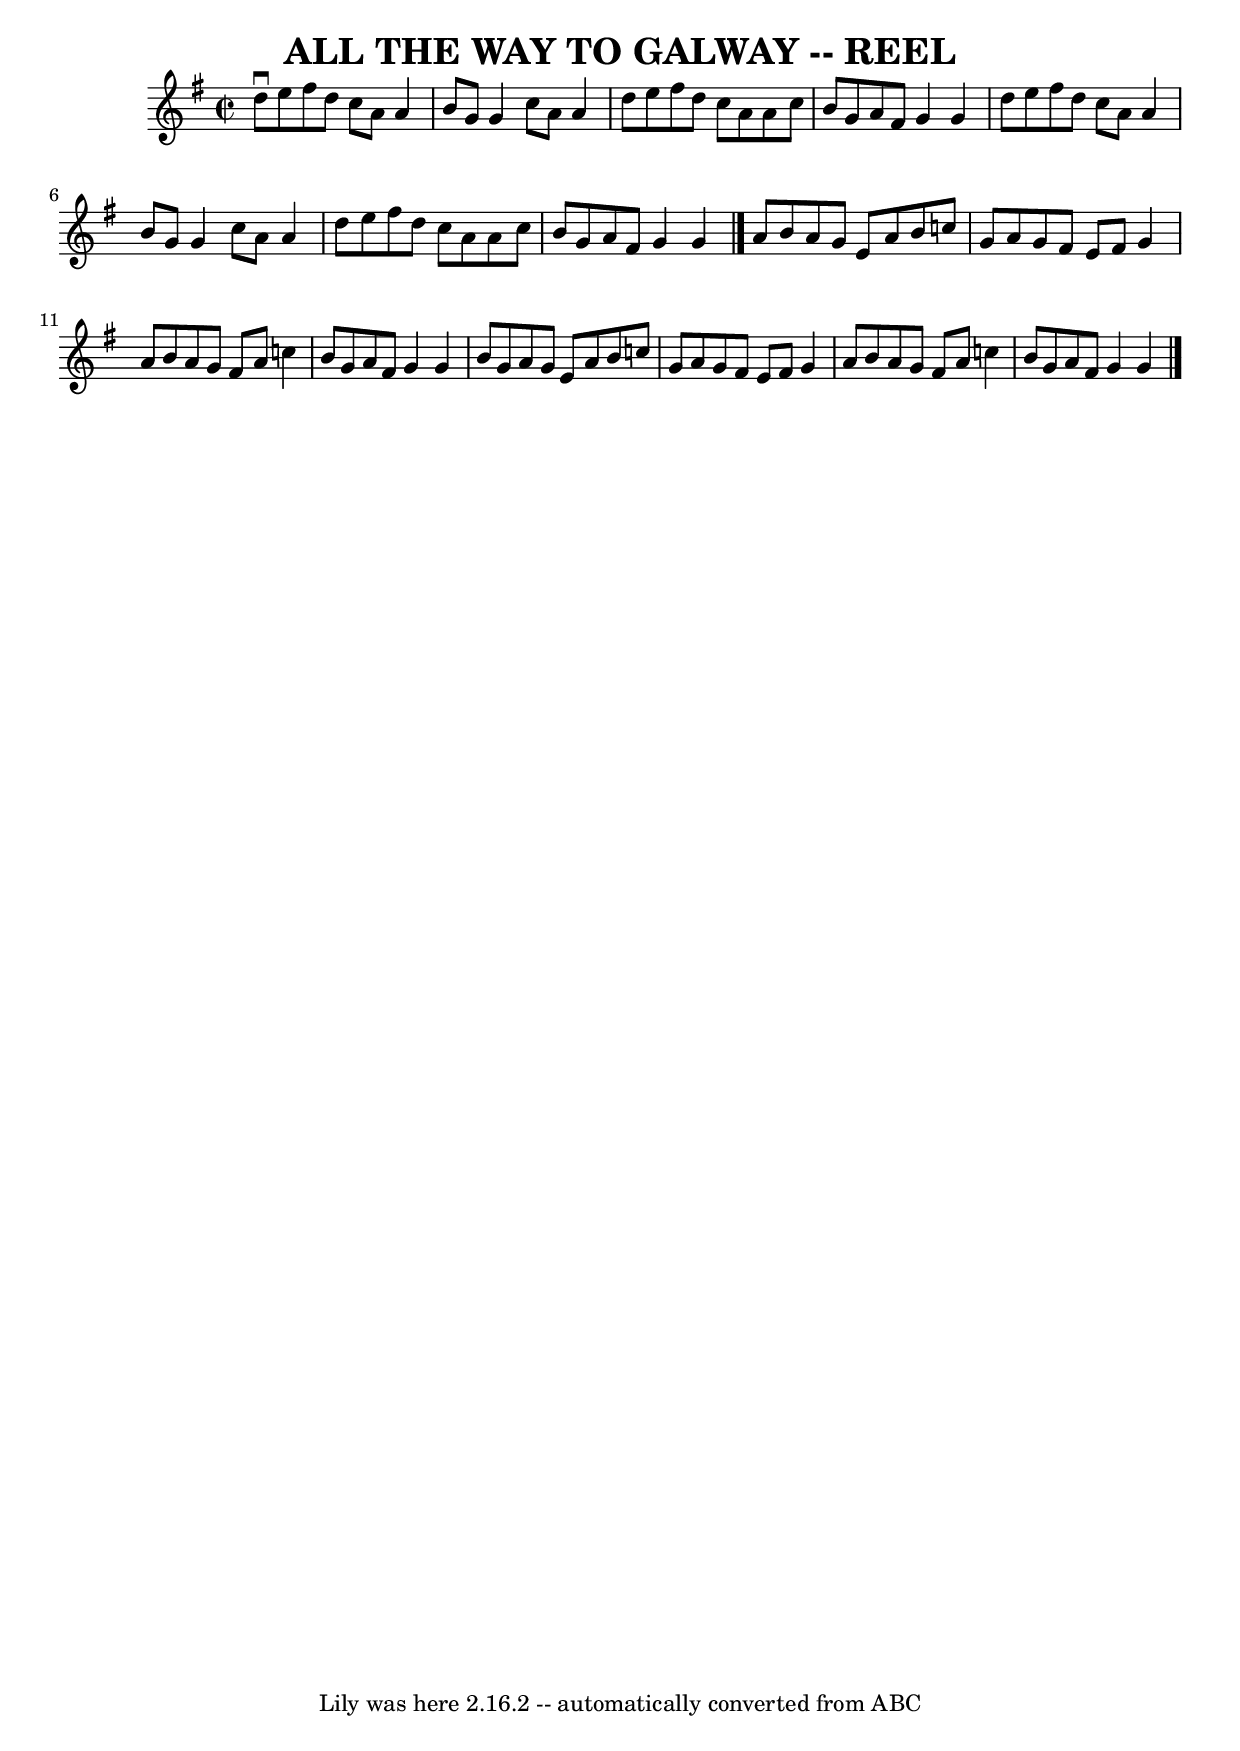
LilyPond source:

\version "2.7.40"
\include "Mammoth.ily"
\header {
	%% book = "Ryan's Mammoth Collection of Fiddle Tunes"
	crossRefNumber = "1"
	footnotes = ""
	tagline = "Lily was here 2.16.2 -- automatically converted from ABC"
	title = "ALL THE WAY TO GALWAY -- REEL"
}
voicedefault =  {


\override Staff.TimeSignature #'style = #'C
 \time 2/2 
\key g \major d''8^\downbow e''8 fis''8 d''8 c''8    
a'8 a'4    |
 b'8 g'8 g'4 c''8 a'8 a'4    |
   
d''8 e''8 fis''8 d''8 c''8 a'8 a'8 c''8    |
 b'8  
 g'8 a'8 fis'8 g'4 g'4    |
 d''8 e''8 fis''8    
d''8 c''8 a'8 a'4    |
 b'8 g'8 g'4 c''8 a'8    
a'4    |
 d''8 e''8 fis''8 d''8 c''8 a'8 a'8 c''8  
  |
 b'8 g'8 a'8 fis'8 g'4 g'4    \bar "|." a'8    
b'8 a'8 g'8 e'8 a'8 b'8 c''!8    |
 g'8 a'8 g'8 
 fis'8 e'8 fis'8 g'4    |
 a'8 b'8 a'8 g'8 fis'8 
 a'8 c''!4    |
 b'8 g'8 a'8 fis'8 g'4 g'4    
|
 b'8 g'8 a'8 g'8 e'8 a'8 b'8 c''!8    |
 
 g'8 a'8 g'8 fis'8 e'8 fis'8 g'4    |
 a'8 b'8    
a'8 g'8 fis'8 a'8 c''!4    |
 b'8 g'8 a'8 fis'8    
g'4 g'4    \bar "|."   
}

\score{
    <<

	\context Staff="default"
	{
	    \voicedefault 
	}

    >>
	\layout {
	}
	\midi {}
}
